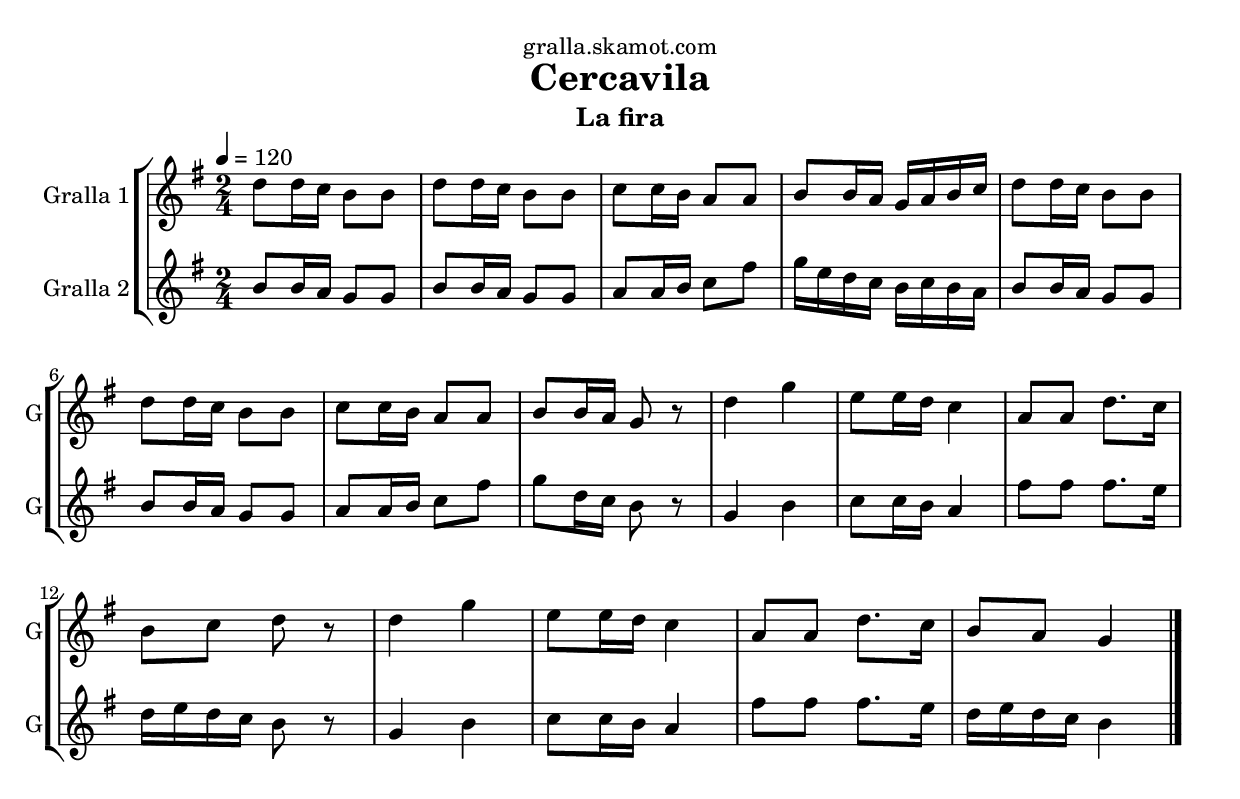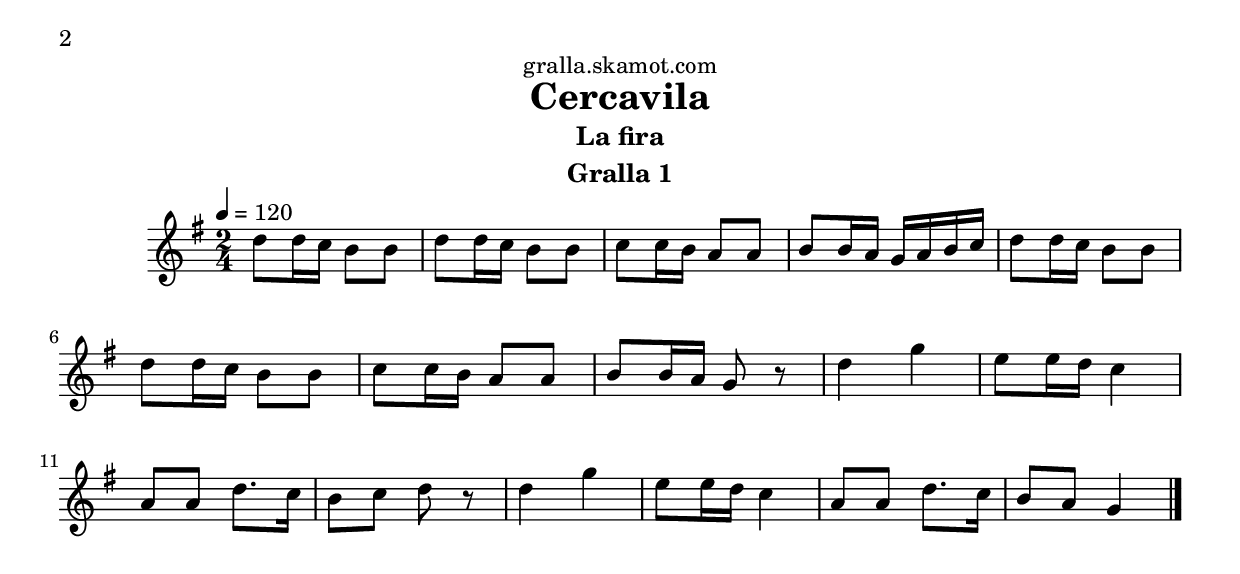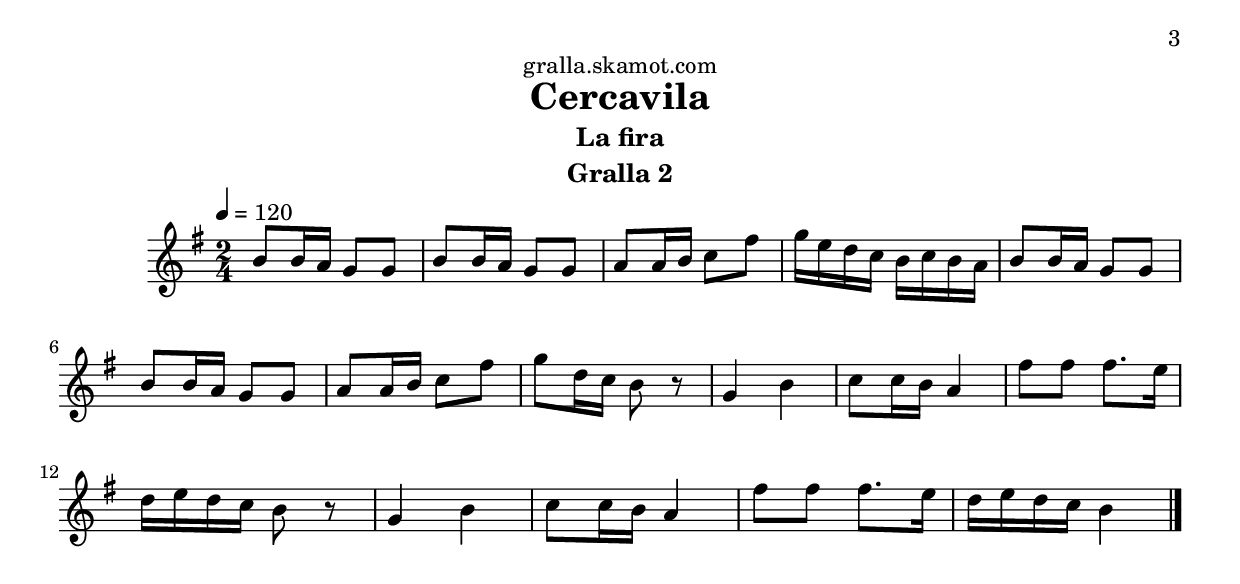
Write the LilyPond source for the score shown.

\version "2.16.2"

\header {
  dedication="gralla.skamot.com"
  title="Cercavila"
  subtitle="La fira"
  subsubtitle=""
  poet=""
  meter=""
  piece=""
  composer=""
  arranger=""
  opus=""
  instrument=""
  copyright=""
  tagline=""
}

liniaroAa =
\relative d''
{
  \tempo 4=120
  \clef treble
  \key g \major
  \time 2/4
  d8 d16 c b8 b  |
  d8 d16 c b8 b  |
  c8 c16 b a8 a  |
  b8 b16 a g a b c  |
  %05
  d8 d16 c b8 b  |
  d8 d16 c b8 b  |
  c8 c16 b a8 a  |
  b8 b16 a g8 r  |
  d'4 g  |
  %10
  e8 e16 d c4  |
  a8 a d8. c16  |
  b8 c d r  |
  d4 g  |
  e8 e16 d c4  |
  %15
  a8 a d8. c16  |
  b8 a g4  \bar "|."
}

liniaroAb =
\relative b'
{
  \tempo 4=120
  \clef treble
  \key g \major
  \time 2/4
  b8 b16 a g8 g  |
  b8 b16 a g8 g  |
  a8 a16 b c8 fis  |
  g16 e d c b c b a  |
  %05
  b8 b16 a g8 g  |
  b8 b16 a g8 g  |
  a8 a16 b c8 fis  |
  g8 d16 c b8 r  |
  g4 b  |
  %10
  c8 c16 b a4  |
  fis'8 fis fis8. e16  |
  d16 e d c b8 r  |
  g4 b  |
  c8 c16 b a4  |
  %15
  fis'8 fis fis8. e16  |
  d16 e d c b4  \bar "|."
}

\bookpart {
  \score {
    \new StaffGroup {
      \override Score.RehearsalMark #'self-alignment-X = #LEFT
      <<
        \new Staff \with {instrumentName = #"Gralla 1" shortInstrumentName = #"G"} \liniaroAa
        \new Staff \with {instrumentName = #"Gralla 2" shortInstrumentName = #"G"} \liniaroAb
      >>
    }
    \layout {}
  }
  \score { \unfoldRepeats
    \new StaffGroup {
      \override Score.RehearsalMark #'self-alignment-X = #LEFT
      <<
        \new Staff \with {instrumentName = #"Gralla 1" shortInstrumentName = #"G"} \liniaroAa
        \new Staff \with {instrumentName = #"Gralla 2" shortInstrumentName = #"G"} \liniaroAb
      >>
    }
    \midi {
      \set Staff.midiInstrument = "oboe"
      \set DrumStaff.midiInstrument = "drums"
    }
  }
}

\bookpart {
  \header {instrument="Gralla 1"}
  \score {
    \new StaffGroup {
      \override Score.RehearsalMark #'self-alignment-X = #LEFT
      <<
        \new Staff \liniaroAa
      >>
    }
    \layout {}
  }
  \score { \unfoldRepeats
    \new StaffGroup {
      \override Score.RehearsalMark #'self-alignment-X = #LEFT
      <<
        \new Staff \liniaroAa
      >>
    }
    \midi {
      \set Staff.midiInstrument = "oboe"
      \set DrumStaff.midiInstrument = "drums"
    }
  }
}

\bookpart {
  \header {instrument="Gralla 2"}
  \score {
    \new StaffGroup {
      \override Score.RehearsalMark #'self-alignment-X = #LEFT
      <<
        \new Staff \liniaroAb
      >>
    }
    \layout {}
  }
  \score { \unfoldRepeats
    \new StaffGroup {
      \override Score.RehearsalMark #'self-alignment-X = #LEFT
      <<
        \new Staff \liniaroAb
      >>
    }
    \midi {
      \set Staff.midiInstrument = "oboe"
      \set DrumStaff.midiInstrument = "drums"
    }
  }
}

